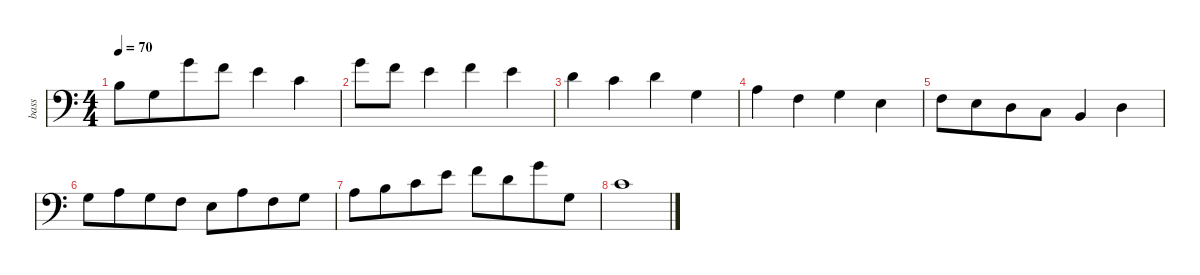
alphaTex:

\defaultSystemsLayout 4
\hideDynamics
\bracketExtendMode nobrackets
\otherSystemsTrackNameOrientation horizontal
\extendBarLines
\track ("Acoustic Bass" "bass") {mute instrument acousticbass}
\staff {score}
\tuning (G2 D2 A1 E1)
\ts (4 4)
\tempo 70
\clef f4
\ks c
9.2.8{dy mf beam merge} 0.1.8{beam merge} 12.1.8{beam merge} 10.1.8 9.1.4 10.2.4 |
\scale
0.940172 12.1.8 10.1.8 9.1.4 10.1.4 9.1.4 |
\scale
1.03075 7.1.4 5.1.4 7.1.4 0.1.4 |
\scale
1.02908 2.1.4 3.2.4 0.1.4 2.2.4 |
\scale
1.36467 3.2.8{beam merge} 2.2.8{beam merge} 0.2.8{beam merge} 3.3.8 2.3.4 0.2.4 |
\scale
1.26397 0.1.8{beam merge} 2.1.8{beam merge} 0.1.8{beam merge} 3.2.8 2.2.8{beam merge} 2.1.8{beam merge} 3.2.8{beam merge} 0.1.8 |
\scale
1.02332 7.2.8{beam merge} 9.2.8{beam merge} 10.2.8{beam merge} 9.1.8 10.1.8{beam merge} 12.2.8{beam merge} 12.1.8{beam merge} 0.1.8 |
\scale
0.348043 10.2.1
